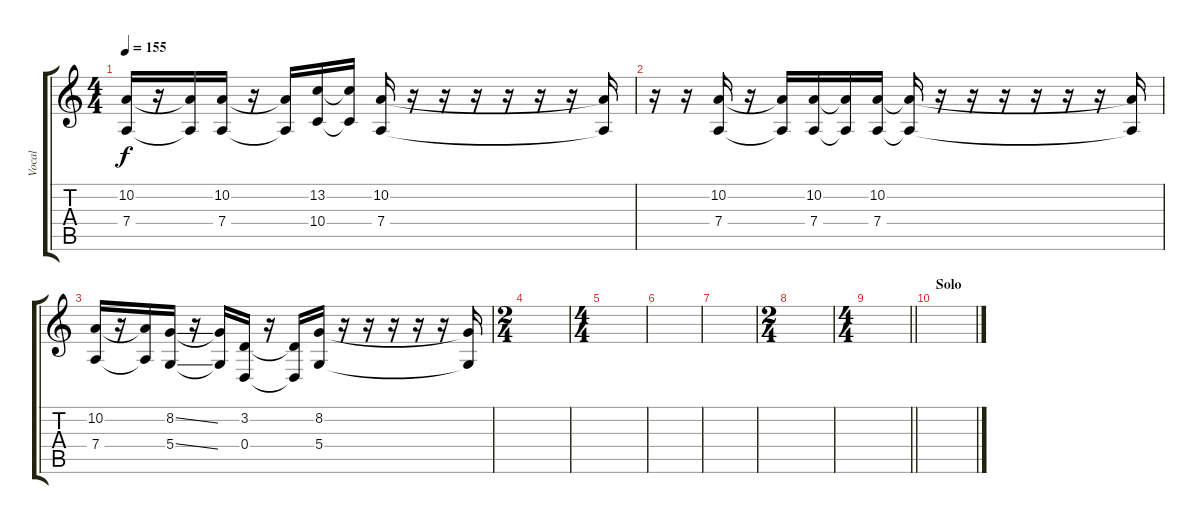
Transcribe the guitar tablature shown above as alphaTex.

\track ("Vocal" "Vocal") {instrument flute}
\staff {score tabs}
\tuning (E4 B3 G3 D3 A2 E2) {hide}
\ts (4 4)
\tempo 155
\clef g2
\ks c
(10.2 7.4).16{dy f} r.16 (10.2{t} 7.4{t}).16 (10.2 7.4).16 r.16 (10.2{t} 7.4{t}).16 (13.2 10.4).16 (13.2{t} 10.4{t}).16 (10.2 7.4).16 r.16 r.16 r.16 r.16 r.16 r.16 (10.2{t} 7.4{t}).16 |
r.16 r.16 (10.2 7.4).16 r.16 (10.2{t} 7.4{t}).16 (10.2 7.4).16 (10.2{t} 7.4{t}).16 (10.2 7.4).16 (10.2{t} 7.4{t}).16 r.16 r.16 r.16 r.16 r.16 r.16 (10.2{t} 7.4{t}).16 |
(10.2 7.4).16 r.16 (10.2{t} 7.4{t}).16 (8.2{ss} 5.4{ss}).16 r.16 (8.2{t} 5.4{t}).16 (3.2 0.4).16 r.16 (3.2{t} 0.4{t}).16 (8.2 5.4).16 r.16 r.16 r.16 r.16 r.16 (8.2{t} 5.4{t}).16 |
\ts (2 4)
|
\ts (4 4)
|
|
|
\ts (2 4)
|
\ts (4 4)
\barLineRight lightlight
|
\section ("" "Solo")
